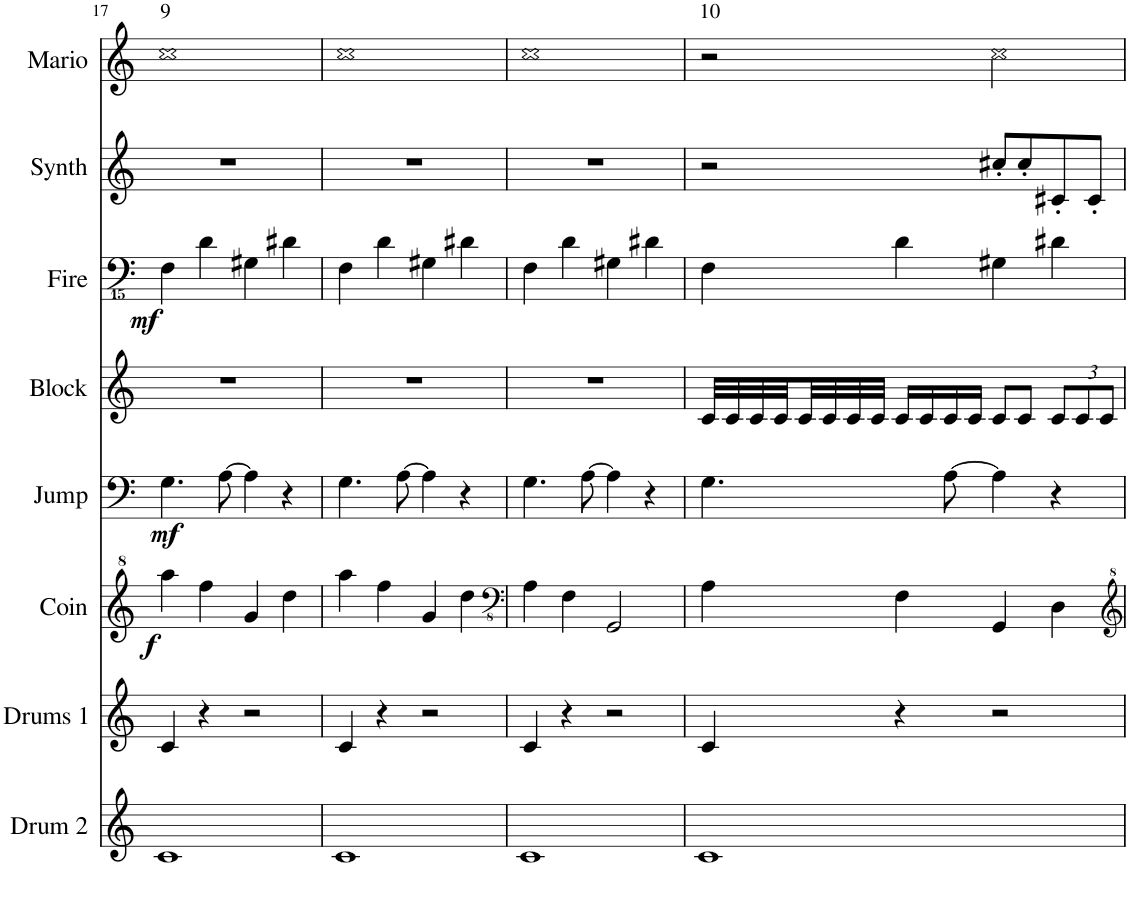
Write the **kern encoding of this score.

**kern	**kern	**kern	**dynam	**kern	**dynam	**kern	**kern	**dynam	**kern	**kern
*part8	*part7	*part6	*part6	*part5	*part5	*part4	*part3	*part3	*part2	*part1
*staff8	*staff7	*staff6	*staff6	*staff5	*staff5	*staff4	*staff3	*staff3	*staff2	*staff1
*I"Drum Loop 2 (synth)	*I"Drum Loop 1 (Sampled)	*I"Coin Sound	*	*I"Jump Sound	*	*I"Block Sound	*I"Fireball	*	*I"Synth lead	*I"Mario Sounds (varied)
*I'Drum 2	*I'Drums 1	*I'Coin	*	*I'Jump	*	*I'Block	*I'Fire	*	*I'Synth	*I'Mario
!!LO:PB:g=z
*clefG2	*clefG2	*clefG^2	*	*clefF4	*	*clefG2	*clefFvv4	*	*clefG2	*clefG2
*k[]	*k[]	*k[]	*	*k[]	*	*k[]	*k[]	*	*k[]	*k[]
*M4/4	*M4/4	*M4/4	*	*M4/4	*	*M4/4	*M4/4	*	*M4/4	*M4/4
=17	=17	=17	=17	=17	=17	=17	=17	=17	=17	=17
!	!	!	!	!	!	!	!	!	!	!LO:TX:a:t=9
!	!	!	!LO:DY:b	!	!LO:DY:b	!	!	!LO:DY:b	!	!
1c	4c/	4aaa\	f	4.G\	mf	1r	4FFF\	mf	1r	1cc
.	4r	4fff\	.	.	.	.	4DD\	.	.	.
.	.	.	.	[8A\	.	.	.	.	.	.
.	2r	4gg/	.	4A\]	.	.	4GGG#X\	.	.	.
.	.	4ddd\	.	4r	.	.	4DD#X\	.	.	.
=18	=18	=18	=18	=18	=18	=18	=18	=18	=18	=18
1c	4c/	4aaa\	.	4.G\	.	1r	4FFF\	.	1r	1cc
.	4r	4fff\	.	.	.	.	4DD\	.	.	.
.	.	.	.	[8A\	.	.	.	.	.	.
.	2r	4gg/	.	4A\]	.	.	4GGG#X\	.	.	.
.	.	4ddd\	.	4r	.	.	4DD#X\	.	.	.
=19	=19	=19	=19	=19	=19	=19	=19	=19	=19	=19
*	*	*clefFv4	*	*	*	*	*	*	*	*
1c	4c/	4AA\	.	4.G\	.	1r	4FFF\	.	1r	1cc
.	4r	4FF\	.	.	.	.	4DD\	.	.	.
.	.	.	.	[8A\	.	.	.	.	.	.
.	2r	2GGG/	.	4A\]	.	.	4GGG#X\	.	.	.
.	.	.	.	4r	.	.	4DD#X\	.	.	.
=20	=20	=20	=20	=20	=20	=20	=20	=20	=20	=20
!	!	!	!	!	!	!	!	!	!	!LO:TX:a:t=10
1c	4c/	4AA\	.	4.G\	.	32c/LLL	4FFF\	.	2r	2r
.	.	.	.	.	.	32c/	.	.	.	.
.	.	.	.	.	.	32c/	.	.	.	.
.	.	.	.	.	.	32c/	.	.	.	.
.	.	.	.	.	.	32c/	.	.	.	.
.	.	.	.	.	.	32c/	.	.	.	.
.	.	.	.	.	.	32c/	.	.	.	.
.	.	.	.	.	.	32c/JJJ	.	.	.	.
.	4r	4FF\	.	.	.	16c/LL	4DD\	.	.	.
.	.	.	.	.	.	16c/	.	.	.	.
.	.	.	.	[8A\	.	16c/	.	.	.	.
.	.	.	.	.	.	16c/JJ	.	.	.	.
.	2r	4GGG/	.	4A\]	.	8c/L	4GGG#X\	.	8cc#X'/L	2cc\
.	.	.	.	.	.	8c/J	.	.	8cc#'/	.
*	*	*	*	*	*	*Xbrackettup	*	*	*	*
.	.	4DD\	.	4r	.	12c/L	4DD#X\	.	8c#X'/	.
.	.	.	.	.	.	12c/	.	.	.	.
.	.	.	.	.	.	.	.	.	8c#'/J	.
.	.	.	.	.	.	12c/J	.	.	.	.
=	=	=	=	=	=	=	=	=	=	=
*-	*-	*-	*-	*-	*-	*-	*-	*-	*-	*-
